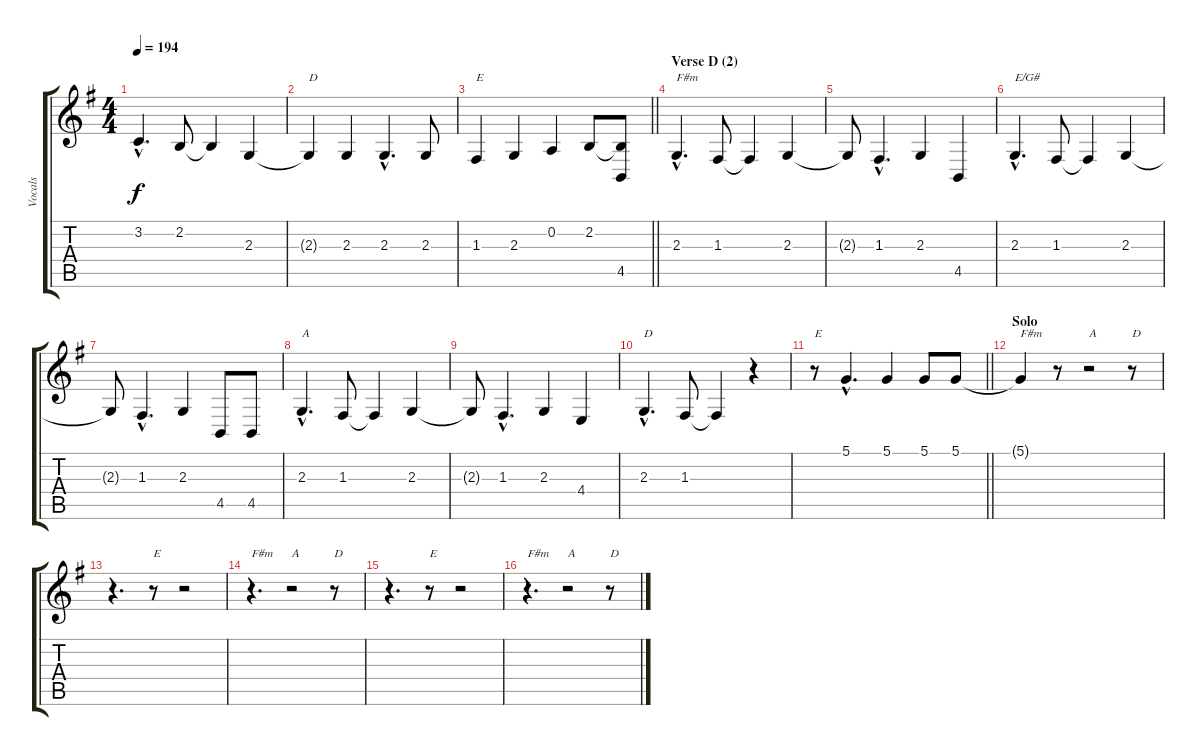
\track ("Vocals" "Vocals") {instrument sopranosax}
\staff {score tabs}
\tuning (D4 A3 F3 C3 G2 D2) {hide}
\ts (4 4)
\tempo 194
\clef g2
\ks eminor
3.2{hac}.4{d dy f} 2.2.8 2.2{t}.4 2.3.4 |
2.3{t}.4{txt "D"} 2.3.4 2.3{hac}.4{d} 2.3.8 |
\barLineRight lightlight
1.3.4{txt "E"} 2.3.4 0.2.4 2.2.8 (2.2{t} 4.5).8 |
\section ("" "Verse D (2)")
2.3{hac}.4{d txt "F#m"} 1.3.8 1.3{t}.4 2.3.4 |
2.3{t}.8 1.3{hac}.4{d} 2.3.4 4.5.4 |
2.3{hac}.4{d txt "E/G#"} 1.3.8 1.3{t}.4 2.3.4 |
2.3{t}.8 1.3{hac}.4{d} 2.3.4 4.5.8 4.5.8 |
2.3{hac}.4{d txt "A"} 1.3.8 1.3{t}.4 2.3.4 |
2.3{t}.8 1.3{hac}.4{d} 2.3.4 4.4.4 |
2.3{hac}.4{d txt "D"} 1.3.8 1.3{t}.4 r.4 |
\barLineRight lightlight
r.8{txt "E"} 5.1{hac}.4{d} 5.1.4 5.1.8 5.1.8 |
\section ("" "Solo")
5.1{t}.4{txt "F#m"} r.8 r.2{txt "A"} r.8{txt "D"} |
r.4{d} r.8{txt "E"} r.2 |
r.4{d txt "F#m"} r.2{txt "A"} r.8{txt "D"} |
r.4{d} r.8{txt "E"} r.2 |
r.4{d txt "F#m"} r.2{txt "A"} r.8{txt "D"}
